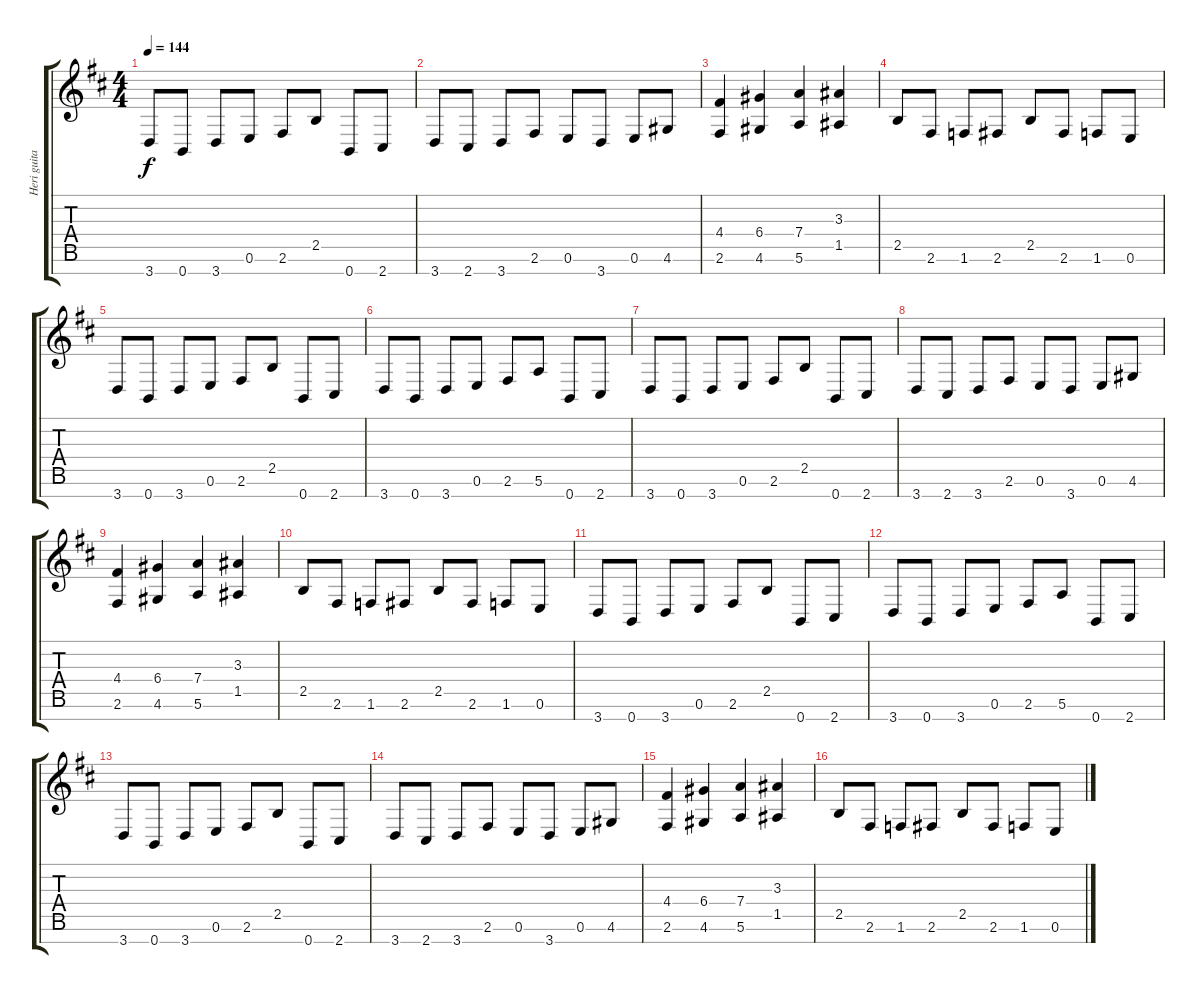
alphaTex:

\track ("Heri guitar" "Heri guita") {instrument distortionguitar}
\staff {score tabs}
\tuning (E4 B3 G3 D3 A2 E2 B1) {hide}
\ts (4 4)
\tempo 144
\clef g2
\ks bminor
3.7.8{dy f} 0.7.8 3.7.8 0.6.8 2.6.8 2.5.8 0.7.8 2.7.8 |
3.7.8 2.7.8 3.7.8 2.6.8 0.6.8 3.7.8 0.6.8 4.6.8 |
(4.4 2.6).4 (6.4 4.6).4 (7.4 5.6).4 (3.3 1.5).4 |
2.5.8 2.6.8 1.6.8 2.6.8 2.5.8 2.6.8 1.6.8 0.6.8 |
3.7.8 0.7.8 3.7.8 0.6.8 2.6.8 2.5.8 0.7.8 2.7.8 |
3.7.8 0.7.8 3.7.8 0.6.8 2.6.8 5.6.8 0.7.8 2.7.8 |
3.7.8 0.7.8 3.7.8 0.6.8 2.6.8 2.5.8 0.7.8 2.7.8 |
3.7.8 2.7.8 3.7.8 2.6.8 0.6.8 3.7.8 0.6.8 4.6.8 |
(4.4 2.6).4 (6.4 4.6).4 (7.4 5.6).4 (3.3 1.5).4 |
2.5.8 2.6.8 1.6.8 2.6.8 2.5.8 2.6.8 1.6.8 0.6.8 |
3.7.8 0.7.8 3.7.8 0.6.8 2.6.8 2.5.8 0.7.8 2.7.8 |
3.7.8 0.7.8 3.7.8 0.6.8 2.6.8 5.6.8 0.7.8 2.7.8 |
3.7.8 0.7.8 3.7.8 0.6.8 2.6.8 2.5.8 0.7.8 2.7.8 |
3.7.8 2.7.8 3.7.8 2.6.8 0.6.8 3.7.8 0.6.8 4.6.8 |
(4.4 2.6).4 (6.4 4.6).4 (7.4 5.6).4 (3.3 1.5).4 |
2.5.8 2.6.8 1.6.8 2.6.8 2.5.8 2.6.8 1.6.8 0.6.8
